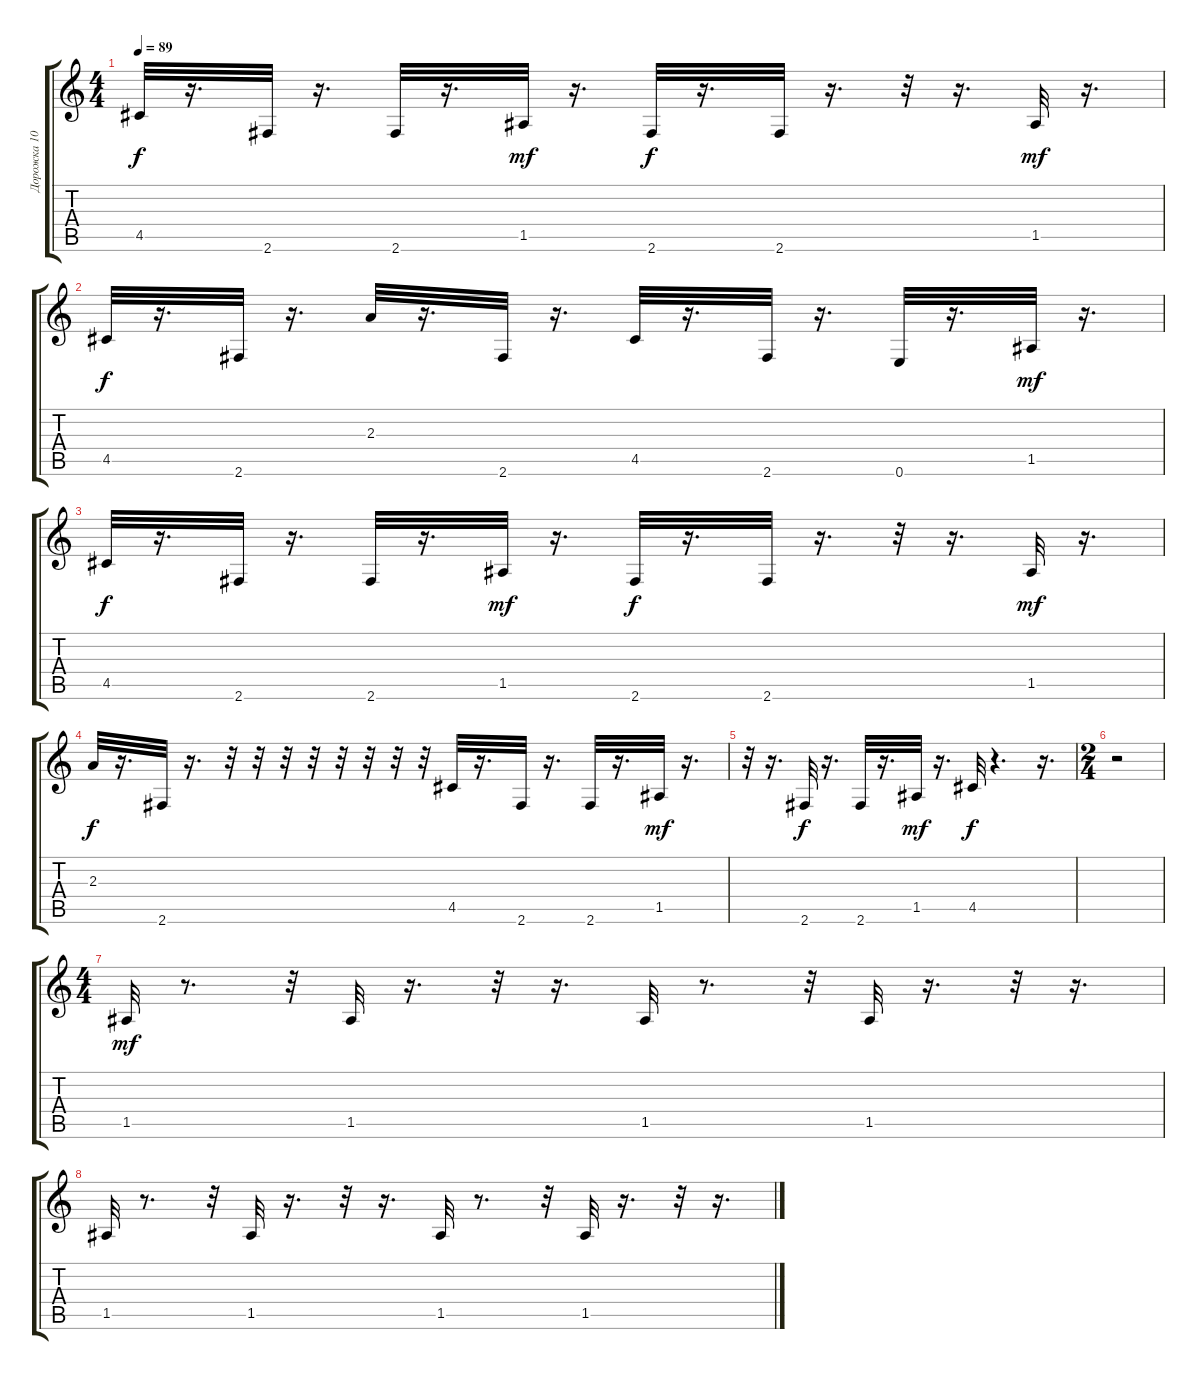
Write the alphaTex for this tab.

\track ("Дорожка 10" "Дорожка 10") {instrument acousticguitarnylon}
\staff {score tabs}
\tuning (E4 B3 G3 D3 A2 E2) {hide}
\ts (4 4)
\tempo 89
\clef g2
\ks c
4.5.32{dy f} r.16{d} 2.6.32 r.16{d} 2.6.32 r.16{d} 1.5.32{dy mf} r.16{d} 2.6.32{dy f} r.16{d} 2.6.32 r.16{d} r.32 r.16{d} 1.5.32{dy mf} r.16{d} |
4.5.32{dy f} r.16{d} 2.6.32 r.16{d} 2.3.32 r.16{d} 2.6.32 r.16{d} 4.5.32 r.16{d} 2.6.32 r.16{d} 0.6.32 r.16{d} 1.5.32{dy mf} r.16{d} |
4.5.32{dy f} r.16{d} 2.6.32 r.16{d} 2.6.32 r.16{d} 1.5.32{dy mf} r.16{d} 2.6.32{dy f} r.16{d} 2.6.32 r.16{d} r.32 r.16{d} 1.5.32{dy mf} r.16{d} |
2.3.32{dy f} r.16{d} 2.6.32 r.16{d} r.32 r.32 r.32 r.32 r.32 r.32 r.32 r.32 4.5.32 r.16{d} 2.6.32 r.16{d} 2.6.32 r.16{d} 1.5.32{dy mf} r.16{d} |
r.32 r.16{d} 2.6.32{dy f} r.16{d} 2.6.32 r.16{d} 1.5.32{dy mf} r.16{d} 4.5.32{dy f} r.4{d} r.16{d} |
\ts (2 4)
r.2 |
\ts (4 4)
1.5.32{dy mf} r.8{d} r.32 1.5.32 r.16{d} r.32 r.16{d} 1.5.32 r.8{d} r.32 1.5.32 r.16{d} r.32 r.16{d} |
1.5.32 r.8{d} r.32 1.5.32 r.16{d} r.32 r.16{d} 1.5.32 r.8{d} r.32 1.5.32 r.16{d} r.32 r.16{d}
